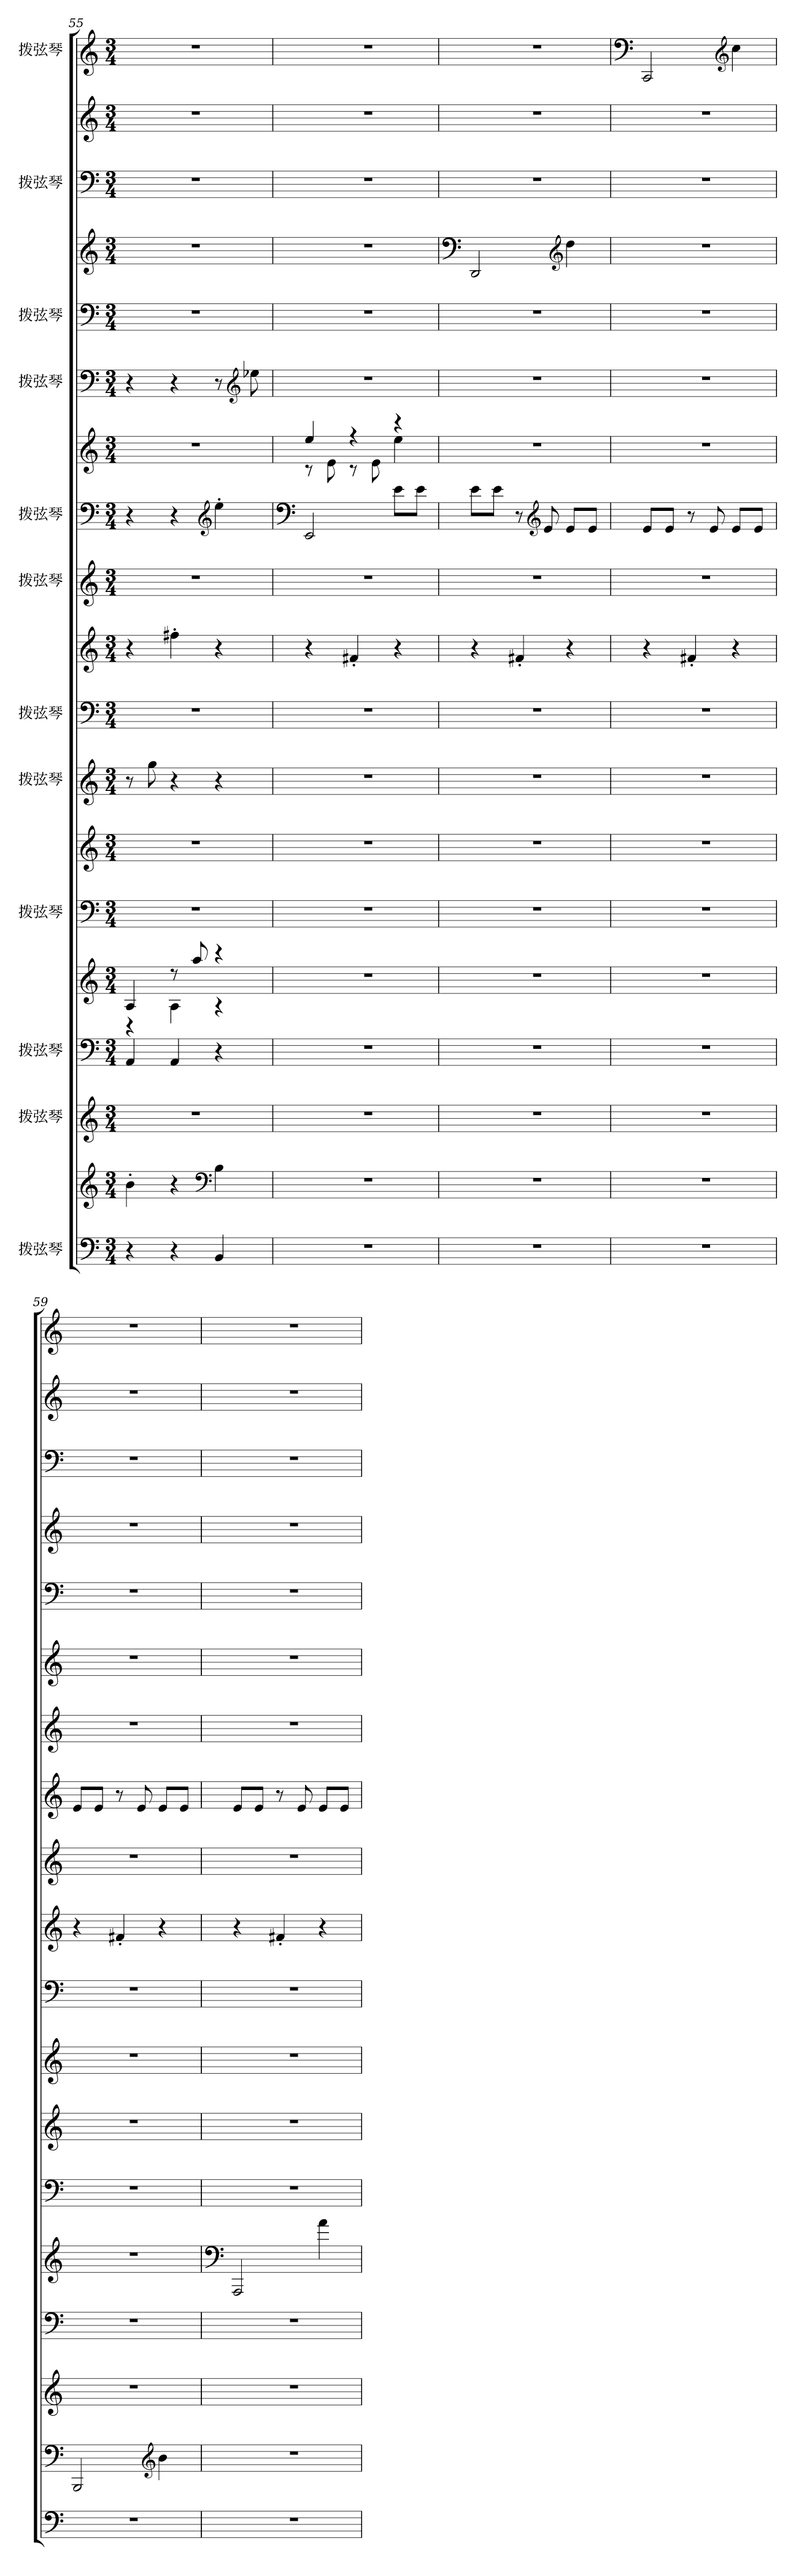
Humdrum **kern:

**kern	**kern	**kern	**kern	**kern	**kern	**kern	**kern	**kern	**kern	**kern	**kern	**kern	**kern	**kern	**kern	**kern	**kern	**kern
*part12	*part12	*part11	*part10	*part10	*part9	*part9	*part8	*part7	*part7	*part6	*part5	*part5	*part4	*part3	*part3	*part2	*part2	*part1
*staff19	*staff18	*staff17	*staff16	*staff15	*staff14	*staff13	*staff12	*staff11	*staff10	*staff9	*staff8	*staff7	*staff6	*staff5	*staff4	*staff3	*staff2	*staff1
*I"拨弦琴	*	*I"拨弦琴	*I"拨弦琴	*	*I"拨弦琴	*	*I"拨弦琴	*I"拨弦琴	*	*I"拨弦琴	*I"拨弦琴	*	*I"拨弦琴	*I"拨弦琴	*	*I"拨弦琴	*	*I"拨弦琴
!!LO:PB:g=z
*clefF4	*clefG2	*clefG2	*clefF4	*clefG2	*clefF4	*clefG2	*clefG2	*clefF4	*clefG2	*clefG2	*clefF4	*clefG2	*clefF4	*clefF4	*clefG2	*clefF4	*clefG2	*clefG2
*k[]	*k[]	*k[]	*k[]	*k[]	*k[]	*k[]	*k[]	*k[]	*k[]	*k[]	*k[]	*k[]	*k[]	*k[]	*k[]	*k[]	*k[]	*k[]
*M3/4	*M3/4	*M3/4	*M3/4	*M3/4	*M3/4	*M3/4	*M3/4	*M3/4	*M3/4	*M3/4	*M3/4	*M3/4	*M3/4	*M3/4	*M3/4	*M3/4	*M3/4	*M3/4
=55	=55	=55	=55	=55	=55	=55	=55	=55	=55	=55	=55	=55	=55	=55	=55	=55	=55	=55
*	*	*	*	*^	*	*	*	*	*	*	*	*	*	*	*	*	*	*
4r	4b'\	2.r	4AA/	4A/	4r	2.r	2.r	8r	2.r	4r	2.r	4r	2.r	4r	2.r	2.r	2.r	2.r	2.r
.	.	.	.	.	.	.	.	8gg\	.	.	.	.	.	.	.	.	.	.	.
4r	4r	.	4AA/	8r	4A\	.	.	4r	.	4ff#X'\	.	4r	.	4r	.	.	.	.	.
.	.	.	.	8aa/	.	.	.	.	.	.	.	.	.	.	.	.	.	.	.
*	*clefF4	*	*	*	*	*	*	*	*	*	*	*clefG2	*	*	*	*	*	*	*
4BB/	4B\	.	4r	4r	4r	.	.	4r	.	4r	.	4ee'\	.	8r	.	.	.	.	.
*	*	*	*	*	*	*	*	*	*	*	*	*	*	*clefG2	*	*	*	*	*
.	.	.	.	.	.	.	.	.	.	.	.	.	.	8ee-X\	.	.	.	.	.
*	*	*	*	*v	*v	*	*	*	*	*	*	*	*	*	*	*	*	*	*
=56	=56	=56	=56	=56	=56	=56	=56	=56	=56	=56	=56	=56	=56	=56	=56	=56	=56	=56
*	*	*	*	*	*	*	*	*	*	*	*clefF4	*	*	*	*	*	*	*
*	*	*	*	*	*	*	*	*	*	*	*	*^	*	*	*	*	*	*
2.r	2.r	2.r	2.r	2.r	2.r	2.r	2.r	2.r	4r	2.r	2EE/	4ee/	8r	2.r	2.r	2.r	2.r	2.r	2.r
.	.	.	.	.	.	.	.	.	.	.	.	.	8e\	.	.	.	.	.	.
.	.	.	.	.	.	.	.	.	4f#X'/	.	.	4r	8r	.	.	.	.	.	.
.	.	.	.	.	.	.	.	.	.	.	.	.	8e\	.	.	.	.	.	.
.	.	.	.	.	.	.	.	.	4r	.	8e\L	4r	4ee\	.	.	.	.	.	.
.	.	.	.	.	.	.	.	.	.	.	8e\J	.	.	.	.	.	.	.	.
*	*	*	*	*	*	*	*	*	*	*	*	*v	*v	*	*	*	*	*	*
=57	=57	=57	=57	=57	=57	=57	=57	=57	=57	=57	=57	=57	=57	=57	=57	=57	=57	=57
*	*	*	*	*	*	*	*	*	*	*	*	*	*	*	*clefF4	*	*	*
2.r	2.r	2.r	2.r	2.r	2.r	2.r	2.r	2.r	4r	2.r	8e\L	2.r	2.r	2.r	2DD/	2.r	2.r	2.r
.	.	.	.	.	.	.	.	.	.	.	8e\J	.	.	.	.	.	.	.
.	.	.	.	.	.	.	.	.	4f#X'/	.	8r	.	.	.	.	.	.	.
*	*	*	*	*	*	*	*	*	*	*	*clefG2	*	*	*	*	*	*	*
.	.	.	.	.	.	.	.	.	.	.	8e/	.	.	.	.	.	.	.
*	*	*	*	*	*	*	*	*	*	*	*	*	*	*	*clefG2	*	*	*
.	.	.	.	.	.	.	.	.	4r	.	8e/L	.	.	.	4dd\	.	.	.
.	.	.	.	.	.	.	.	.	.	.	8e/J	.	.	.	.	.	.	.
=58	=58	=58	=58	=58	=58	=58	=58	=58	=58	=58	=58	=58	=58	=58	=58	=58	=58	=58
*	*	*	*	*	*	*	*	*	*	*	*	*	*	*	*	*	*	*clefF4
2.r	2.r	2.r	2.r	2.r	2.r	2.r	2.r	2.r	4r	2.r	8e/L	2.r	2.r	2.r	2.r	2.r	2.r	2CC/
.	.	.	.	.	.	.	.	.	.	.	8e/J	.	.	.	.	.	.	.
.	.	.	.	.	.	.	.	.	4f#X'/	.	8r	.	.	.	.	.	.	.
.	.	.	.	.	.	.	.	.	.	.	8e/	.	.	.	.	.	.	.
*	*	*	*	*	*	*	*	*	*	*	*	*	*	*	*	*	*	*clefG2
.	.	.	.	.	.	.	.	.	4r	.	8e/L	.	.	.	.	.	.	4cc\
.	.	.	.	.	.	.	.	.	.	.	8e/J	.	.	.	.	.	.	.
!!LO:PB:g=z
=59	=59	=59	=59	=59	=59	=59	=59	=59	=59	=59	=59	=59	=59	=59	=59	=59	=59	=59
2.r	2BBB/	2.r	2.r	2.r	2.r	2.r	2.r	2.r	4r	2.r	8e/L	2.r	2.r	2.r	2.r	2.r	2.r	2.r
.	.	.	.	.	.	.	.	.	.	.	8e/J	.	.	.	.	.	.	.
.	.	.	.	.	.	.	.	.	4f#X'/	.	8r	.	.	.	.	.	.	.
.	.	.	.	.	.	.	.	.	.	.	8e/	.	.	.	.	.	.	.
*	*clefG2	*	*	*	*	*	*	*	*	*	*	*	*	*	*	*	*	*
.	4b\	.	.	.	.	.	.	.	4r	.	8e/L	.	.	.	.	.	.	.
.	.	.	.	.	.	.	.	.	.	.	8e/J	.	.	.	.	.	.	.
=60	=60	=60	=60	=60	=60	=60	=60	=60	=60	=60	=60	=60	=60	=60	=60	=60	=60	=60
*	*	*	*	*clefF4	*	*	*	*	*	*	*	*	*	*	*	*	*	*
2.r	2.r	2.r	2.r	2AAA/	2.r	2.r	2.r	2.r	4r	2.r	8e/L	2.r	2.r	2.r	2.r	2.r	2.r	2.r
.	.	.	.	.	.	.	.	.	.	.	8e/J	.	.	.	.	.	.	.
.	.	.	.	.	.	.	.	.	4f#X'/	.	8r	.	.	.	.	.	.	.
.	.	.	.	.	.	.	.	.	.	.	8e/	.	.	.	.	.	.	.
.	.	.	.	4a\	.	.	.	.	4r	.	8e/L	.	.	.	.	.	.	.
.	.	.	.	.	.	.	.	.	.	.	8e/J	.	.	.	.	.	.	.
=	=	=	=	=	=	=	=	=	=	=	=	=	=	=	=	=	=	=
*-	*-	*-	*-	*-	*-	*-	*-	*-	*-	*-	*-	*-	*-	*-	*-	*-	*-	*-
